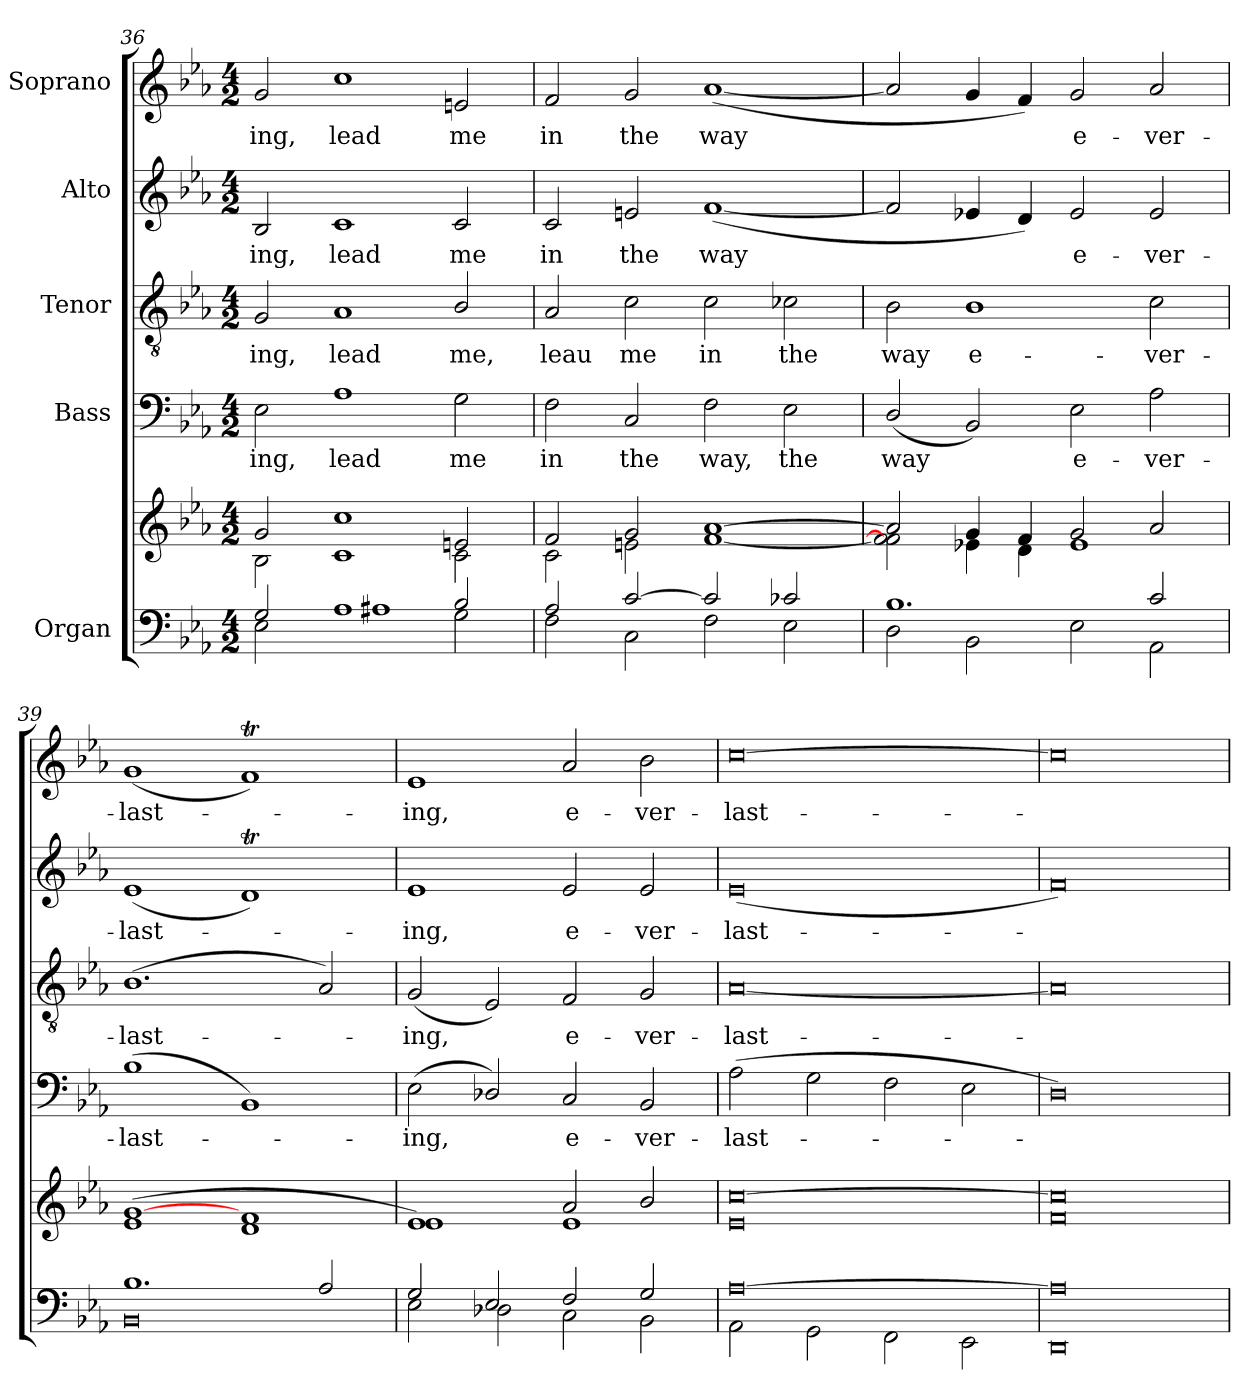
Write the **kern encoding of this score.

**kern	**kern	**kern	**text	**kern	**text	**kern	**text	**kern	**text
*part5	*part5	*part4	*part4	*part3	*part3	*part2	*part2	*part1	*part1
*staff6	*staff5	*staff4	*staff4	*staff3	*staff3	*staff2	*staff2	*staff1	*staff1
*I"Organ	*	*I"Bass	*	*I"Tenor	*	*I"Alto	*	*I"Soprano	*
*clefF4	*clefG2	*clefF4	*	*clefGv2	*	*clefG2	*	*clefG2	*
*k[b-e-a-]	*k[b-e-a-]	*k[b-e-a-]	*	*k[b-e-a-]	*	*k[b-e-a-]	*	*k[b-e-a-]	*
*E-:	*E-:	*E-:	*	*E-:	*	*E-:	*	*E-:	*
*M4/2	*M4/2	*M4/2	*	*M4/2	*	*M4/2	*	*M4/2	*
=36	=36	=36	=36	=36	=36	=36	=36	=36	=36
*^	*^	*	*	*	*	*	*	*	*
!	!	!	!	!	!LO:LY:b	!	!LO:LY:b	!	!LO:LY:b	!	!LO:LY:b
2G/	2E-\	2g/	2B-\	2E-	ing,	2G	ing,	2B-	ing,	2g	ing,
!	!	!	!	!	!LO:LY:b	!	!LO:LY:b	!	!LO:LY:b	!	!LO:LY:b
1A-/	1A#X\	1cc/	1c\	1A-	lead	1A-	lead	1c	lead	1cc	lead
!	!	!	!	!	!LO:LY:b	!	!LO:LY:b	!	!LO:LY:b	!	!LO:LY:b
2B-/	2G\	2en/	2c\	2G	me	2B-/	me,	2c	me	2en	me
=37	=37	=37	=37	=37	=37	=37	=37	=37	=37	=37	=37
!	!	!	!	!	!LO:LY:b	!	!LO:LY:b	!	!LO:LY:b	!	!LO:LY:b
2A-/	2F\	2f/	2c\	2F	in	2A-	leau	2c	in	2f	in
!	!	!	!	!	!LO:LY:b	!	!LO:LY:b	!	!LO:LY:b	!	!LO:LY:b
[2c/	2C\	2g/	2en\	2C	the	2c	me	2en	the	2g	the
!	!	!	!	!	!LO:LY:b	!	!LO:LY:b	!	!LO:LY:b	!	!LO:LY:b
2c/]	2F\	[1a-/	[1f\	2F	way,	2c	in	(<[1f	way	(<[1a-	way
!	!	!	!	!	!LO:LY:b	!	!LO:LY:b	!	!	!	!
2c-X/	2E-\	.	.	2E-	the	2c-X	the	.	.	.	.
=38	=38	=38	=38	=38	=38	=38	=38	=38	=38	=38	=38
!	!	!	!	!	!LO:LY:b	!	!LO:LY:b	!	!	!	!
1.B-/	2D\	2a-/]	2f\] 2f\]	(<2D/	way	2B-	way	2f]	.	2a-]	.
!	!	!	!	!	!	!	!LO:LY:b	!	!	!	!
.	2BB-\	4g/	4e-X\	2BB-)	.	1B-	e-	4e-X	.	4g	.
.	.	4f/	4d\	.	.	.	.	4d)	.	4f)	.
!	!	!	!	!	!LO:LY:b	!	!	!	!LO:LY:b	!	!LO:LY:b
.	2E-\	2g/	1e-\	2E-	e-	.	.	2e-	e-	2g	e-
!	!	!	!	!	!LO:LY:b	!	!LO:LY:b	!	!LO:LY:b	!	!LO:LY:b
2c/	2AA-\	2a-/	.	2A-	-ver-	2c	-ver-	2e-	-ver-	2a-	-ver-
=39	=39	=39	=39	=39	=39	=39	=39	=39	=39	=39	=39
!	!	!	!	!	!LO:LY:b	!	!LO:LY:b	!	!LO:LY:b	!	!LO:LY:b
1.B-/	0BB-\	(>[1g/	1e-\	(1B-	-last-	(<1.B-	-last-	(<1e-	-last-	(<1g	-last-
.	.	1f/	1d\	1BB-)	.	.	.	1dt)	.	1fT)	.
2A-/	.	.	.	.	.	2A-)	.	.	.	.	.
=40	=40	=40	=40	=40	=40	=40	=40	=40	=40	=40	=40
!	!	!	!	!	!LO:LY:b	!	!LO:LY:b	!	!LO:LY:b	!	!LO:LY:b
2G/	2E-\	1e-/)	1e-\	(<2E-	ing,	(<2G	ing,	1e-	ing,	1e-	ing,
2E-/	2D-X\	.	.	2D-X/)	.	2E-)	.	.	.	.	.
!	!	!	!	!	!LO:LY:b	!	!LO:LY:b	!	!LO:LY:b	!	!LO:LY:b
2F/	2C\	2a-/	1e-\	2C	e-	2F	e-	2e-	e-	2a-	e-
!	!	!	!	!	!LO:LY:b	!	!LO:LY:b	!	!LO:LY:b	!	!LO:LY:b
2G/	2BB-\	2b-/	.	2BB-	-ver-	2G	-ver-	2e-	-ver-	2b-	-ver-
=41	=41	=41	=41	=41	=41	=41	=41	=41	=41	=41	=41
!	!	!	!	!	!LO:LY:b	!	!LO:LY:b	!	!LO:LY:b	!	!LO:LY:b
[0A-/	2AA-\	[0cc/	0e-\	(>2A-	-last-	[0A-	-last-	(<0e-	-last-	[0cc	-last-
.	2GG\	.	.	2G	.	.	.	.	.	.	.
.	2FF\	.	.	2F	.	.	.	.	.	.	.
.	2EE-\	.	.	2E-	.	.	.	.	.	.	.
=42	=42	=42	=42	=42	=42	=42	=42	=42	=42	=42	=42
0A-/]	0DD\	0cc/]	0f\	0D)	.	0A-]	.	0f)	.	0cc]	.
*v	*v	*	*	*	*	*	*	*	*	*	*
*	*v	*v	*	*	*	*	*	*	*	*
=	=	=	=	=	=	=	=	=	=
*-	*-	*-	*-	*-	*-	*-	*-	*-	*-
